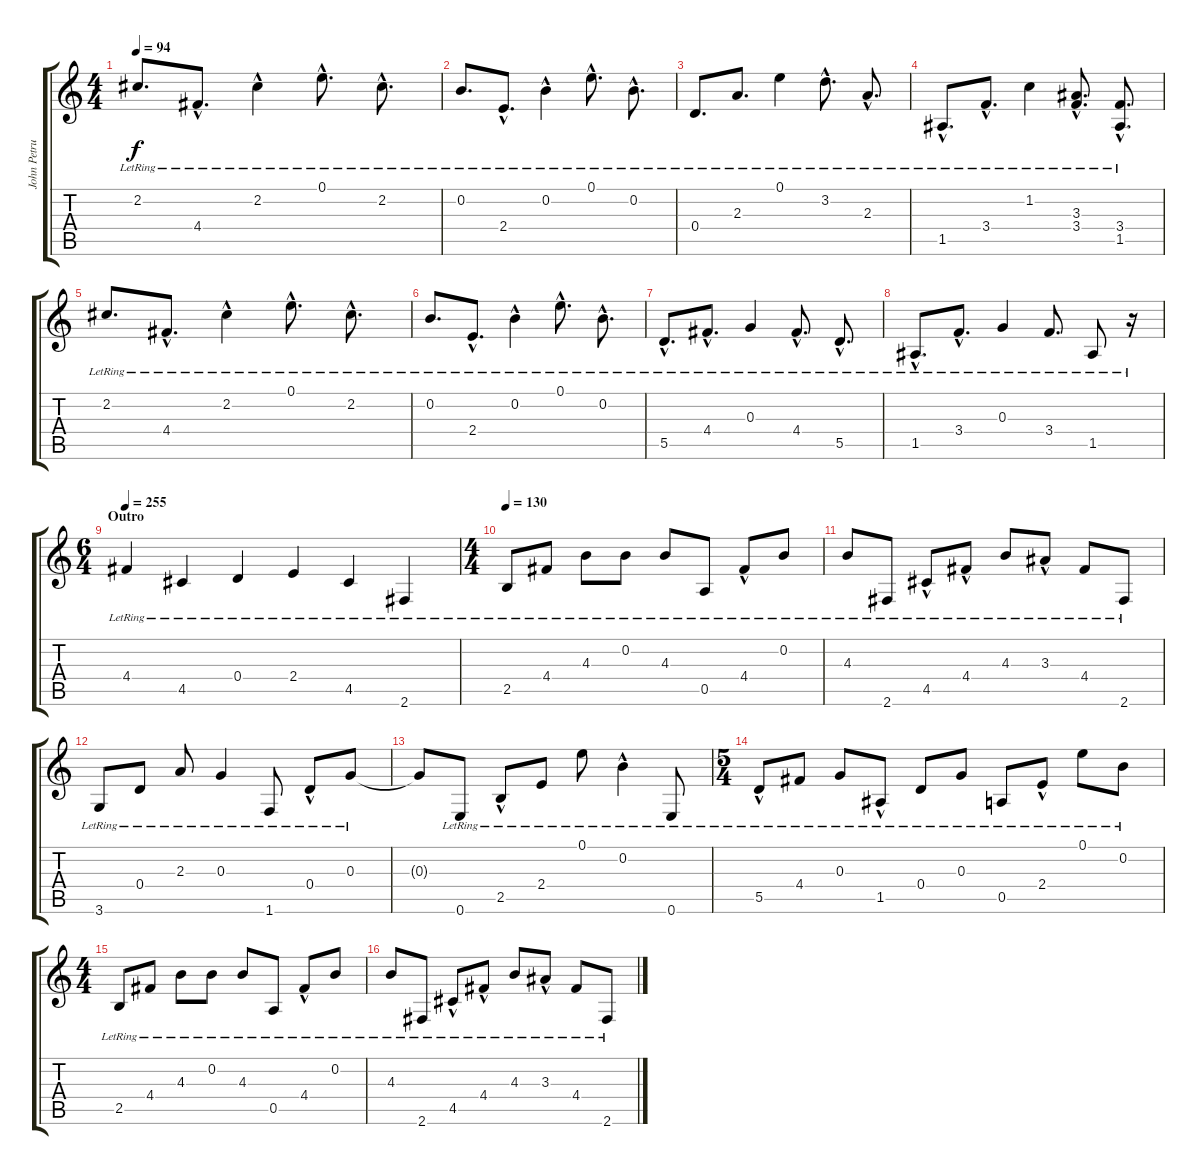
\track ("John Petrucci (for continous playing)" "John Petru") {instrument distortionguitar}
\staff {score tabs}
\tuning (E4 B3 G3 D3 A2 E2) {hide}
\ts (4 4)
\tempo 94
\clef g2
\ks c
2.2{lr}.8{d dy f instrument acousticguitarsteel} 4.4{hac lr}.8{d} 2.2{hac lr}.4 0.1{hac lr}.8{d} 2.2{hac lr}.8{d} |
0.2{lr}.8{d} 2.4{hac lr}.8{d} 0.2{hac lr}.4 0.1{hac lr}.8{d} 0.2{hac lr}.8{d} |
0.4{lr}.8{d} 2.3{lr}.8{d} 0.1{lr}.4 3.2{hac lr}.8{d} 2.3{hac lr}.8{d} |
1.5{hac lr}.8{d} 3.4{hac lr}.8{d} 1.2{lr}.4 (3.3{hac lr} 3.4{hac lr}).8{d} (3.4{hac lr} 1.5{hac lr}).8{d} |
2.2{lr}.8{d} 4.4{hac lr}.8{d} 2.2{hac lr}.4 0.1{hac lr}.8{d} 2.2{hac lr}.8{d} |
0.2{lr}.8{d} 2.4{hac lr}.8{d} 0.2{hac lr}.4 0.1{hac lr}.8{d} 0.2{hac lr}.8{d} |
5.5{hac lr}.8{d} 4.4{hac lr}.8{d} 0.3{lr}.4 4.4{hac lr}.8{d} 5.5{hac lr}.8{d} |
1.5{hac lr}.8{d} 3.4{hac lr}.8{d} 0.3{lr}.4 3.4{lr}.8{d} 1.5{lr}.8 r.16 |
\ts (6 4)
\section ("" "Outro")
\tempo 255
4.4{lr}.4 4.5{lr}.4 0.4{lr}.4 2.4{lr}.4 4.5{lr}.4 2.6{lr}.4 |
\ts (4 4)
\tempo 130
2.5{lr}.8 4.4{lr}.8 4.3{lr}.8 0.2{lr}.8 4.3{lr}.8 0.5{lr}.8 4.4{hac lr}.8 0.2{lr}.8 |
4.3{lr}.8 2.6{lr}.8 4.5{hac lr}.8 4.4{hac lr}.8 4.3{lr}.8 3.3{hac lr}.8 4.4{lr}.8 2.6{lr}.8 |
3.6{lr}.8 0.4{lr}.8 2.3{lr}.8 0.3{lr}.4 1.6{lr}.8 0.4{hac lr}.8 0.3{lr}.8 |
0.3{t}.8 0.6{lr}.8 2.5{hac lr}.8 2.4{lr}.8 0.1{lr}.8 0.2{hac lr}.4 0.6{lr}.8 |
\ts (5 4)
5.5{hac lr}.8 4.4{lr}.8 0.3{lr}.8 1.5{hac lr}.8 0.4{lr}.8 0.3{lr}.8 0.5{lr}.8 2.4{hac lr}.8 0.1{lr}.8 0.2{lr}.8 |
\ts (4 4)
2.5{lr}.8 4.4{lr}.8 4.3{lr}.8 0.2{lr}.8 4.3{lr}.8 0.5{lr}.8 4.4{hac lr}.8 0.2{lr}.8 |
4.3{lr}.8 2.6{lr}.8 4.5{hac lr}.8 4.4{hac lr}.8 4.3{lr}.8 3.3{hac lr}.8 4.4{lr}.8 2.6{lr}.8
